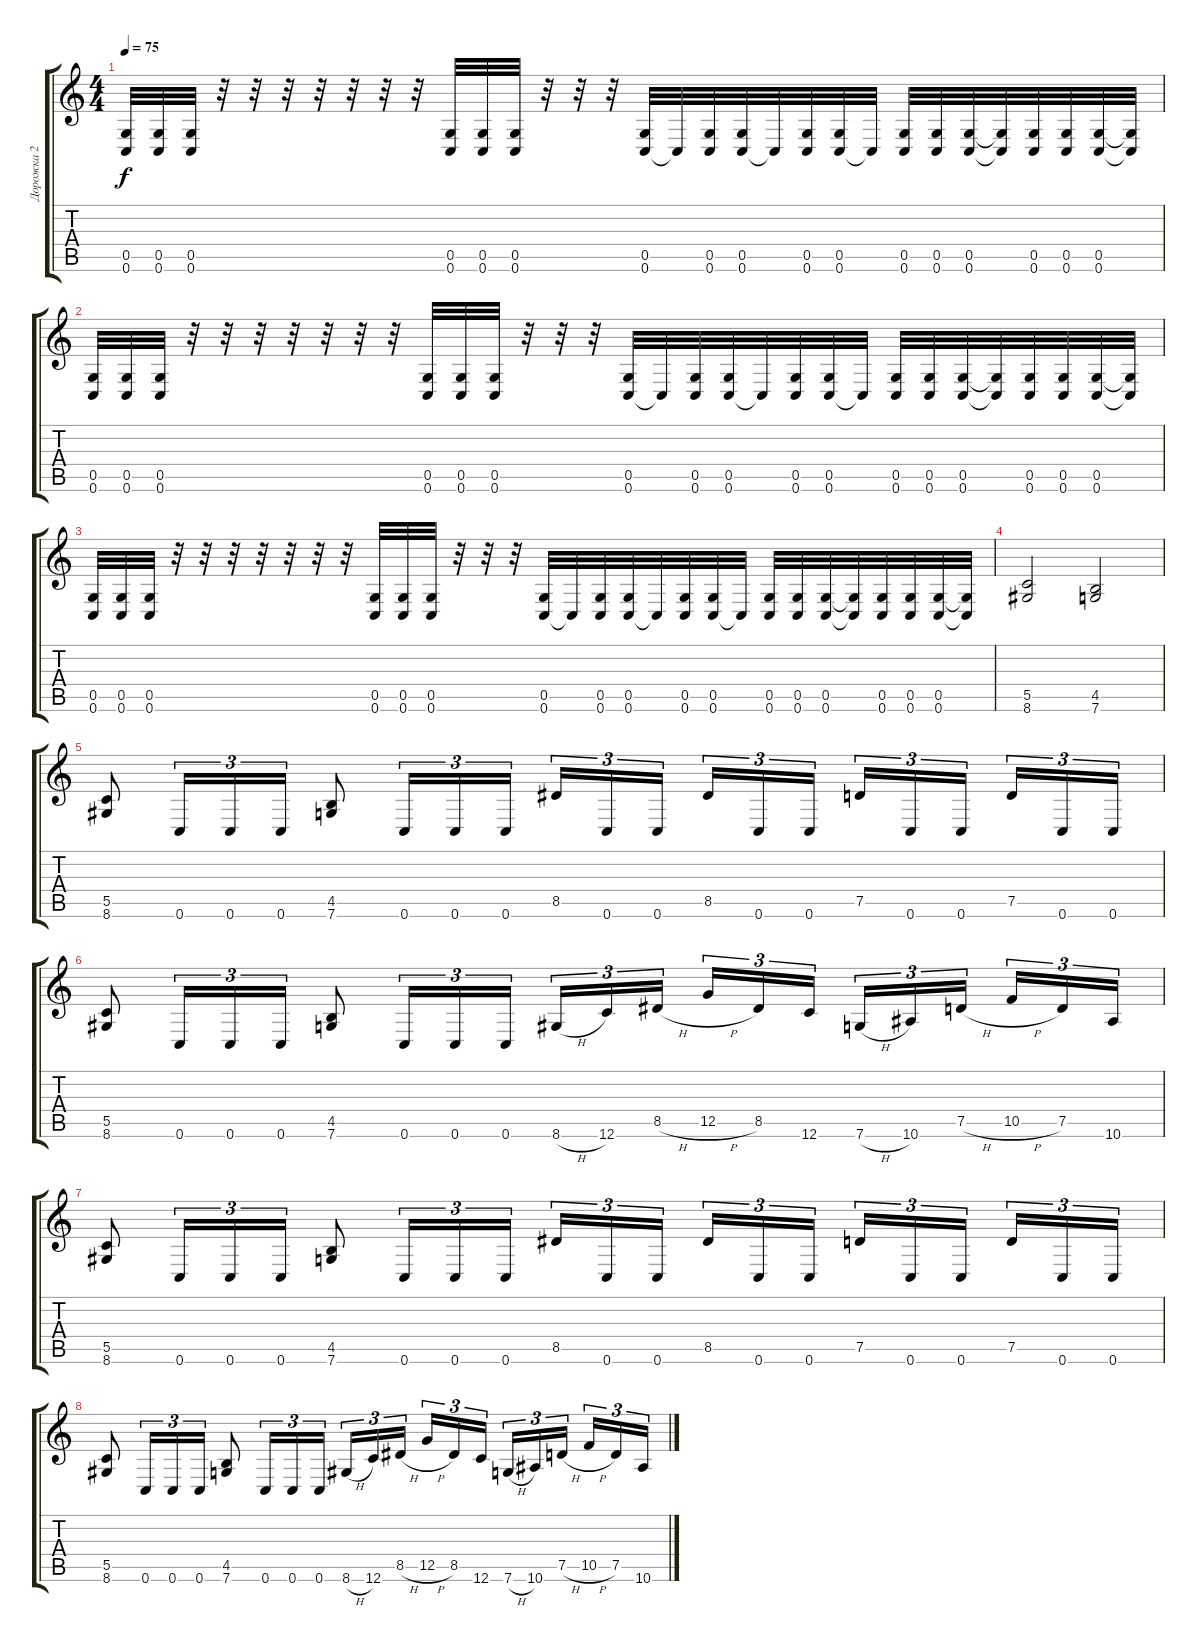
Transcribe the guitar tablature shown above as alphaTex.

\track ("Дорожка 2" "Дорожка 2") {instrument overdrivenguitar}
\staff {score tabs}
\tuning (D4 A3 F3 C3 G2 C2) {hide}
\ts (4 4)
\tempo 75
\clef g2
\ks c
(0.5 0.6).32{dy f} (0.5 0.6).32 (0.5 0.6).32 r.32 r.32 r.32 r.32 r.32 r.32 r.32 (0.5 0.6).32 (0.5 0.6).32 (0.5 0.6).32 r.32 r.32 r.32 (0.5 0.6).32 0.6{t}.32 (0.5 0.6).32 (0.5 0.6).32 0.6{t}.32 (0.5 0.6).32 (0.5 0.6).32 0.6{t}.32 (0.5 0.6).32 (0.5 0.6).32 (0.5 0.6).32 (0.5{t} 0.6{t}).32 (0.5 0.6).32 (0.5 0.6).32 (0.5 0.6).32 (0.5{t} 0.6{t}).32 |
(0.5 0.6).32 (0.5 0.6).32 (0.5 0.6).32 r.32 r.32 r.32 r.32 r.32 r.32 r.32 (0.5 0.6).32 (0.5 0.6).32 (0.5 0.6).32 r.32 r.32 r.32 (0.5 0.6).32 0.6{t}.32 (0.5 0.6).32 (0.5 0.6).32 0.6{t}.32 (0.5 0.6).32 (0.5 0.6).32 0.6{t}.32 (0.5 0.6).32 (0.5 0.6).32 (0.5 0.6).32 (0.5{t} 0.6{t}).32 (0.5 0.6).32 (0.5 0.6).32 (0.5 0.6).32 (0.5{t} 0.6{t}).32 |
(0.5 0.6).32 (0.5 0.6).32 (0.5 0.6).32 r.32 r.32 r.32 r.32 r.32 r.32 r.32 (0.5 0.6).32 (0.5 0.6).32 (0.5 0.6).32 r.32 r.32 r.32 (0.5 0.6).32 0.6{t}.32 (0.5 0.6).32 (0.5 0.6).32 0.6{t}.32 (0.5 0.6).32 (0.5 0.6).32 0.6{t}.32 (0.5 0.6).32 (0.5 0.6).32 (0.5 0.6).32 (0.5{t} 0.6{t}).32 (0.5 0.6).32 (0.5 0.6).32 (0.5 0.6).32 (0.5{t} 0.6{t}).32 |
(5.5 8.6).2 (4.5 7.6).2 |
(5.5 8.6).8 0.6.16{tu (3 2)} 0.6.16{tu (3 2)} 0.6.16{tu (3 2)} (4.5 7.6).8 0.6.16{tu (3 2)} 0.6.16{tu (3 2)} 0.6.16{tu (3 2)} 8.5.16{tu (3 2)} 0.6.16{tu (3 2)} 0.6.16{tu (3 2) beam splitsecondary} 8.5.16{tu (3 2)} 0.6.16{tu (3 2)} 0.6.16{tu (3 2)} 7.5.16{tu (3 2)} 0.6.16{tu (3 2)} 0.6.16{tu (3 2) beam splitsecondary} 7.5.16{tu (3 2)} 0.6.16{tu (3 2)} 0.6.16{tu (3 2)} |
(5.5 8.6).8 0.6.16{tu (3 2)} 0.6.16{tu (3 2)} 0.6.16{tu (3 2)} (4.5 7.6).8 0.6.16{tu (3 2)} 0.6.16{tu (3 2)} 0.6.16{tu (3 2)} 8.6{h}.16{tu (3 2)} 12.6.16{tu (3 2)} 8.5{h}.16{tu (3 2) beam splitsecondary} 12.5{h}.16{tu (3 2)} 8.5.16{tu (3 2)} 12.6.16{tu (3 2)} 7.6{h}.16{tu (3 2)} 10.6.16{tu (3 2)} 7.5{h}.16{tu (3 2) beam splitsecondary} 10.5{h}.16{tu (3 2)} 7.5.16{tu (3 2)} 10.6.16{tu (3 2)} |
(5.5 8.6).8 0.6.16{tu (3 2)} 0.6.16{tu (3 2)} 0.6.16{tu (3 2)} (4.5 7.6).8 0.6.16{tu (3 2)} 0.6.16{tu (3 2)} 0.6.16{tu (3 2)} 8.5.16{tu (3 2)} 0.6.16{tu (3 2)} 0.6.16{tu (3 2) beam splitsecondary} 8.5.16{tu (3 2)} 0.6.16{tu (3 2)} 0.6.16{tu (3 2)} 7.5.16{tu (3 2)} 0.6.16{tu (3 2)} 0.6.16{tu (3 2) beam splitsecondary} 7.5.16{tu (3 2)} 0.6.16{tu (3 2)} 0.6.16{tu (3 2)} |
(5.5 8.6).8 0.6.16{tu (3 2)} 0.6.16{tu (3 2)} 0.6.16{tu (3 2)} (4.5 7.6).8 0.6.16{tu (3 2)} 0.6.16{tu (3 2)} 0.6.16{tu (3 2)} 8.6{h}.16{tu (3 2)} 12.6.16{tu (3 2)} 8.5{h}.16{tu (3 2) beam splitsecondary} 12.5{h}.16{tu (3 2)} 8.5.16{tu (3 2)} 12.6.16{tu (3 2)} 7.6{h}.16{tu (3 2)} 10.6.16{tu (3 2)} 7.5{h}.16{tu (3 2) beam splitsecondary} 10.5{h}.16{tu (3 2)} 7.5.16{tu (3 2)} 10.6.16{tu (3 2)}
